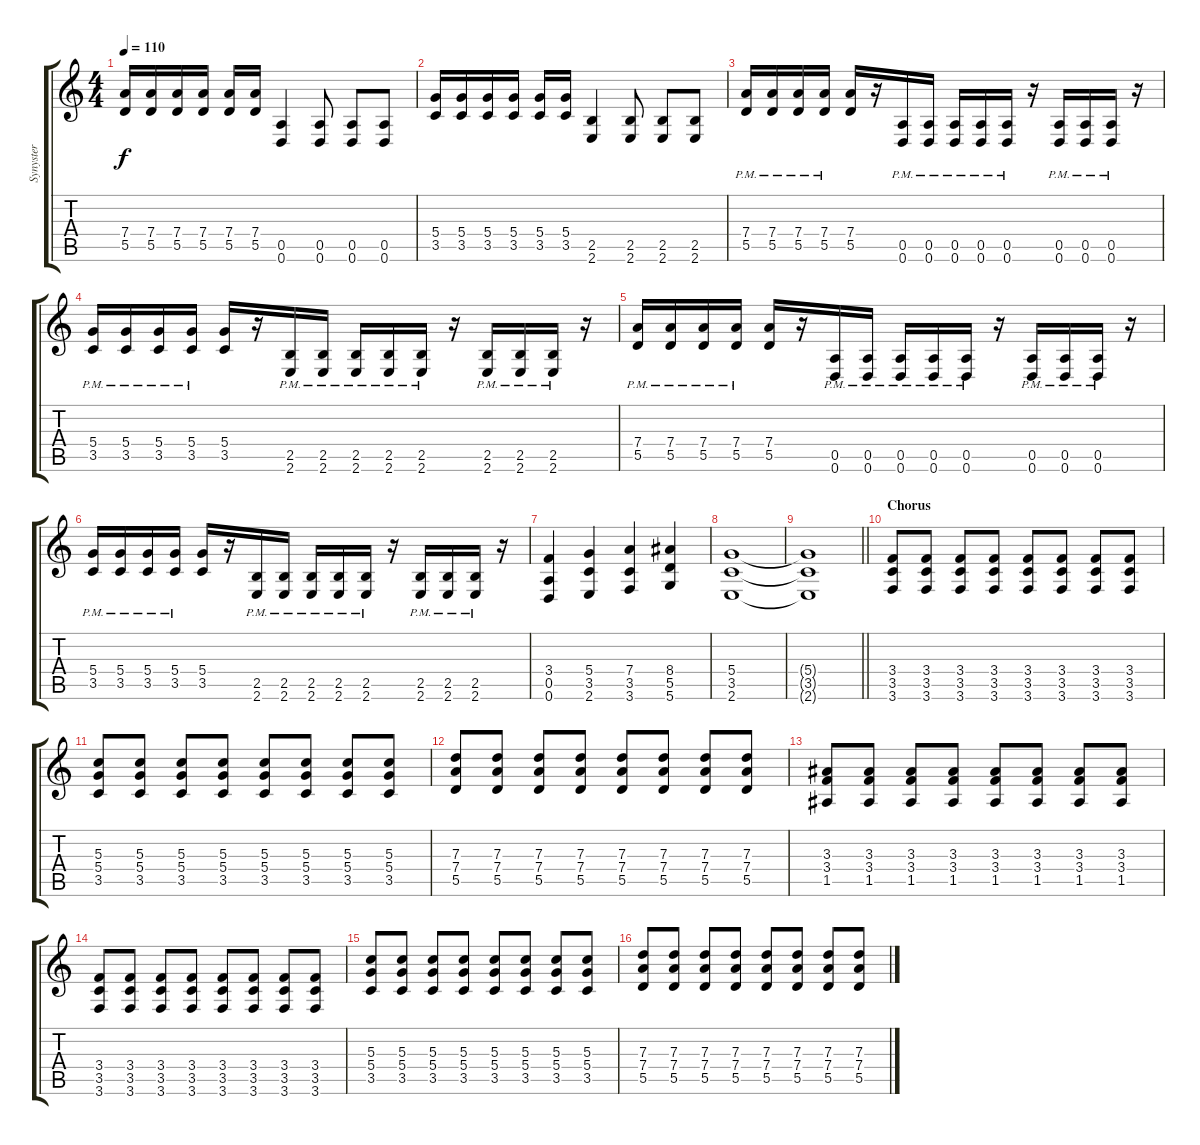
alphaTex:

\track ("  Synyster Gates - Rhythm" "  Synyster") {instrument overdrivenguitar}
\staff {score tabs}
\tuning (E4 B3 G3 D3 A2 D2) {hide}
\ts (4 4)
\tempo 110
\clef g2
\ks c
(7.4 5.5).16{dy f} (7.4 5.5).16 (7.4 5.5).16 (7.4 5.5).16 (7.4 5.5).16 (7.4 5.5).16 (0.5 0.6).4 (0.5 0.6).8 (0.5 0.6).8 (0.5 0.6).8 |
(5.4 3.5).16 (5.4 3.5).16 (5.4 3.5).16 (5.4 3.5).16 (5.4 3.5).16 (5.4 3.5).16 (2.5 2.6).4 (2.5 2.6).8 (2.5 2.6).8 (2.5 2.6).8 |
(7.4{pm} 5.5{pm}).16 (7.4{pm} 5.5{pm}).16 (7.4{pm} 5.5{pm}).16 (7.4{pm} 5.5{pm}).16 (7.4 5.5).16 r.16 (0.5{pm} 0.6{pm}).16 (0.5{pm} 0.6{pm}).16 (0.5{pm} 0.6{pm}).16 (0.5{pm} 0.6{pm}).16 (0.5{pm} 0.6{pm}).16 r.16 (0.5{pm} 0.6{pm}).16 (0.5{pm} 0.6{pm}).16 (0.5{pm} 0.6{pm}).16 r.16 |
(5.4{pm} 3.5{pm}).16 (5.4{pm} 3.5{pm}).16 (5.4{pm} 3.5{pm}).16 (5.4{pm} 3.5{pm}).16 (5.4 3.5).16 r.16 (2.5{pm} 2.6{pm}).16 (2.5{pm} 2.6{pm}).16 (2.5{pm} 2.6{pm}).16 (2.5{pm} 2.6{pm}).16 (2.5{pm} 2.6{pm}).16 r.16 (2.5{pm} 2.6{pm}).16 (2.5{pm} 2.6{pm}).16 (2.5{pm} 2.6{pm}).16 r.16 |
(7.4{pm} 5.5{pm}).16 (7.4{pm} 5.5{pm}).16 (7.4{pm} 5.5{pm}).16 (7.4{pm} 5.5{pm}).16 (7.4 5.5).16 r.16 (0.5{pm} 0.6{pm}).16 (0.5{pm} 0.6{pm}).16 (0.5{pm} 0.6{pm}).16 (0.5{pm} 0.6{pm}).16 (0.5{pm} 0.6{pm}).16 r.16 (0.5{pm} 0.6{pm}).16 (0.5{pm} 0.6{pm}).16 (0.5{pm} 0.6{pm}).16 r.16 |
(5.4{pm} 3.5{pm}).16 (5.4{pm} 3.5{pm}).16 (5.4{pm} 3.5{pm}).16 (5.4{pm} 3.5{pm}).16 (5.4 3.5).16 r.16 (2.5{pm} 2.6{pm}).16 (2.5{pm} 2.6{pm}).16 (2.5{pm} 2.6{pm}).16 (2.5{pm} 2.6{pm}).16 (2.5{pm} 2.6{pm}).16 r.16 (2.5{pm} 2.6{pm}).16 (2.5{pm} 2.6{pm}).16 (2.5{pm} 2.6{pm}).16 r.16 |
(3.4 0.5 0.6).4 (5.4 3.5 2.6).4 (7.4 3.5 3.6).4 (8.4 5.5 5.6).4 |
(5.4 3.5 2.6).1 |
\barLineRight lightlight
(5.4{t} 3.5{t} 2.6{t}).1 |
\section ("" "Chorus")
(3.4 3.5 3.6).8 (3.4 3.5 3.6).8 (3.4 3.5 3.6).8 (3.4 3.5 3.6).8 (3.4 3.5 3.6).8 (3.4 3.5 3.6).8 (3.4 3.5 3.6).8 (3.4 3.5 3.6).8 |
(5.3 5.4 3.5).8 (5.3 5.4 3.5).8 (5.3 5.4 3.5).8 (5.3 5.4 3.5).8 (5.3 5.4 3.5).8 (5.3 5.4 3.5).8 (5.3 5.4 3.5).8 (5.3 5.4 3.5).8 |
(7.3 7.4 5.5).8 (7.3 7.4 5.5).8 (7.3 7.4 5.5).8 (7.3 7.4 5.5).8 (7.3 7.4 5.5).8 (7.3 7.4 5.5).8 (7.3 7.4 5.5).8 (7.3 7.4 5.5).8 |
(3.3 3.4 1.5).8 (3.3 3.4 1.5).8 (3.3 3.4 1.5).8 (3.3 3.4 1.5).8 (3.3 3.4 1.5).8 (3.3 3.4 1.5).8 (3.3 3.4 1.5).8 (3.3 3.4 1.5).8 |
(3.4 3.5 3.6).8 (3.4 3.5 3.6).8 (3.4 3.5 3.6).8 (3.4 3.5 3.6).8 (3.4 3.5 3.6).8 (3.4 3.5 3.6).8 (3.4 3.5 3.6).8 (3.4 3.5 3.6).8 |
(5.3 5.4 3.5).8 (5.3 5.4 3.5).8 (5.3 5.4 3.5).8 (5.3 5.4 3.5).8 (5.3 5.4 3.5).8 (5.3 5.4 3.5).8 (5.3 5.4 3.5).8 (5.3 5.4 3.5).8 |
(7.3 7.4 5.5).8 (7.3 7.4 5.5).8 (7.3 7.4 5.5).8 (7.3 7.4 5.5).8 (7.3 7.4 5.5).8 (7.3 7.4 5.5).8 (7.3 7.4 5.5).8 (7.3 7.4 5.5).8
